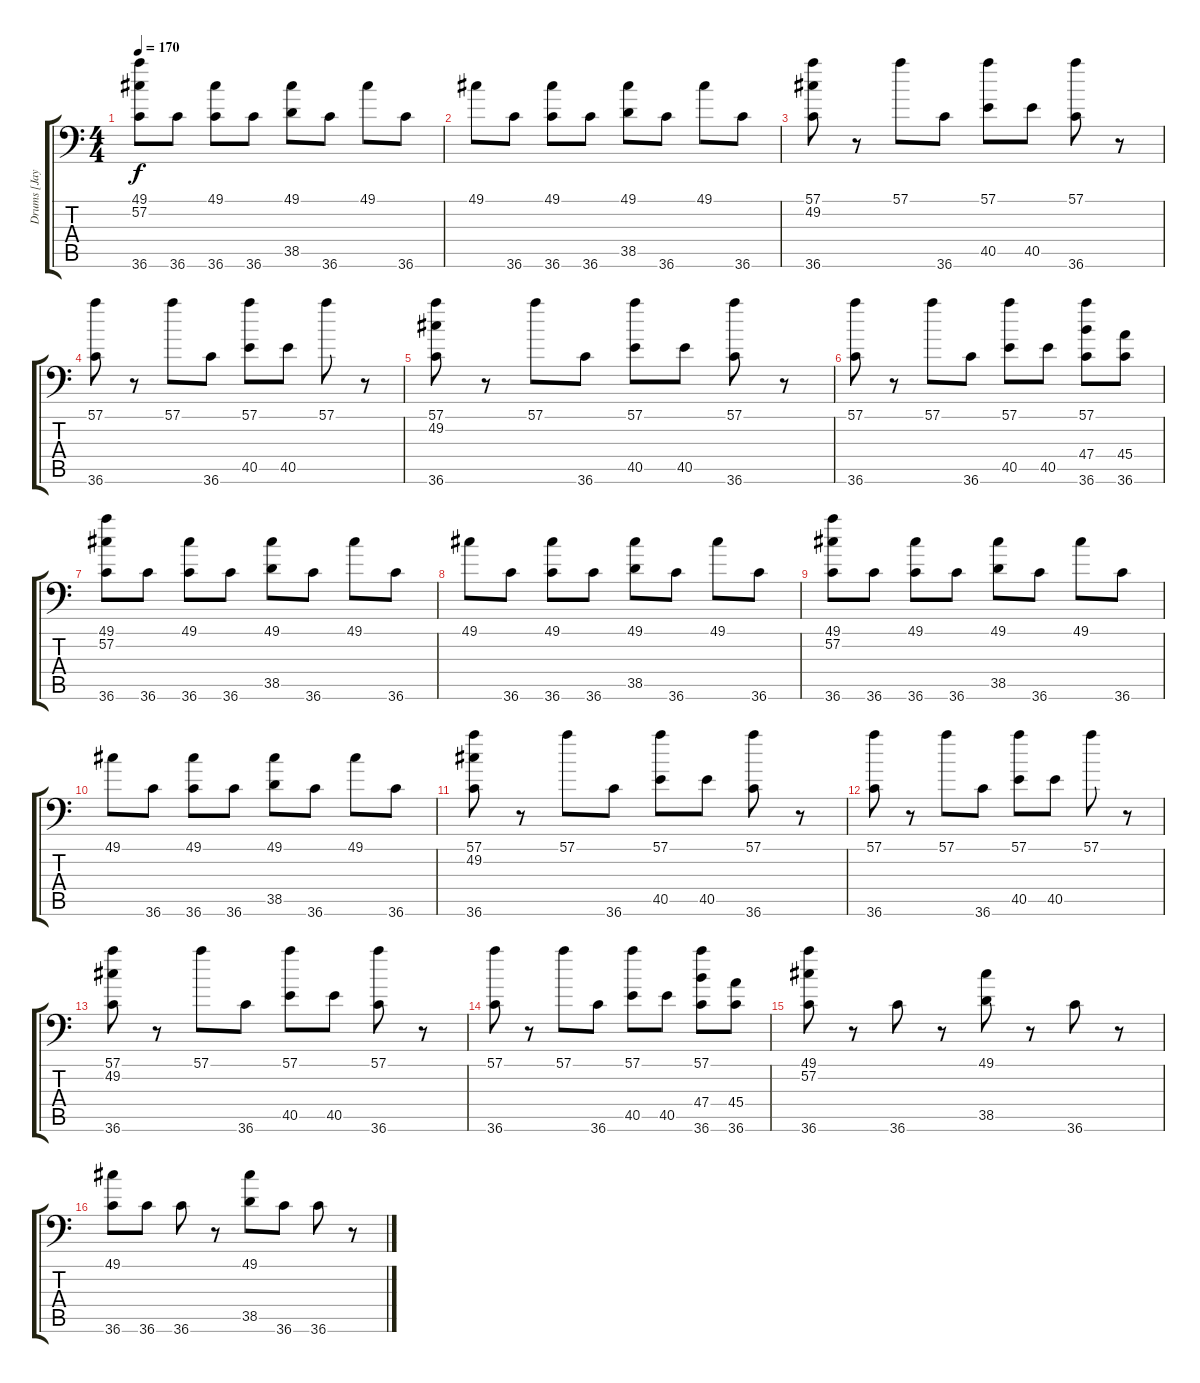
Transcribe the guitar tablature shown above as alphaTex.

\track ("Drums [Jay Scott]" "Drums [Jay") {instrument acousticgrandpiano}
\staff {score tabs}
\tuning (C-1 C-1 C-1 C-1 C-1 C-1) {hide}
\ts (4 4)
\tempo 170
\clef f4
\ks c
(49.1 57.2 36.6).8{dy f} 36.6.8 (49.1 36.6).8 36.6.8 (49.1 38.5).8 36.6.8 49.1.8 36.6.8 |
49.1.8 36.6.8 (49.1 36.6).8 36.6.8 (49.1 38.5).8 36.6.8 49.1.8 36.6.8 |
(57.1 49.2 36.6).8 r.8 57.1.8 36.6.8 (57.1 40.5).8 40.5.8 (57.1 36.6).8 r.8 |
(57.1 36.6).8 r.8 57.1.8 36.6.8 (57.1 40.5).8 40.5.8 57.1.8 r.8 |
(57.1 49.2 36.6).8 r.8 57.1.8 36.6.8 (57.1 40.5).8 40.5.8 (57.1 36.6).8 r.8 |
(57.1 36.6).8 r.8 57.1.8 36.6.8 (57.1 40.5).8 40.5.8 (57.1 47.4 36.6).8 (45.4 36.6).8 |
(49.1 57.2 36.6).8 36.6.8 (49.1 36.6).8 36.6.8 (49.1 38.5).8 36.6.8 49.1.8 36.6.8 |
49.1.8 36.6.8 (49.1 36.6).8 36.6.8 (49.1 38.5).8 36.6.8 49.1.8 36.6.8 |
(49.1 57.2 36.6).8 36.6.8 (49.1 36.6).8 36.6.8 (49.1 38.5).8 36.6.8 49.1.8 36.6.8 |
49.1.8 36.6.8 (49.1 36.6).8 36.6.8 (49.1 38.5).8 36.6.8 49.1.8 36.6.8 |
(57.1 49.2 36.6).8 r.8 57.1.8 36.6.8 (57.1 40.5).8 40.5.8 (57.1 36.6).8 r.8 |
(57.1 36.6).8 r.8 57.1.8 36.6.8 (57.1 40.5).8 40.5.8 57.1.8 r.8 |
(57.1 49.2 36.6).8 r.8 57.1.8 36.6.8 (57.1 40.5).8 40.5.8 (57.1 36.6).8 r.8 |
(57.1 36.6).8 r.8 57.1.8 36.6.8 (57.1 40.5).8 40.5.8 (57.1 47.4 36.6).8 (45.4 36.6).8 |
(49.1 57.2 36.6).8 r.8 36.6.8 r.8 (49.1 38.5).8 r.8 36.6.8 r.8 |
(49.1 36.6).8 36.6.8 36.6.8 r.8 (49.1 38.5).8 36.6.8 36.6.8 r.8
